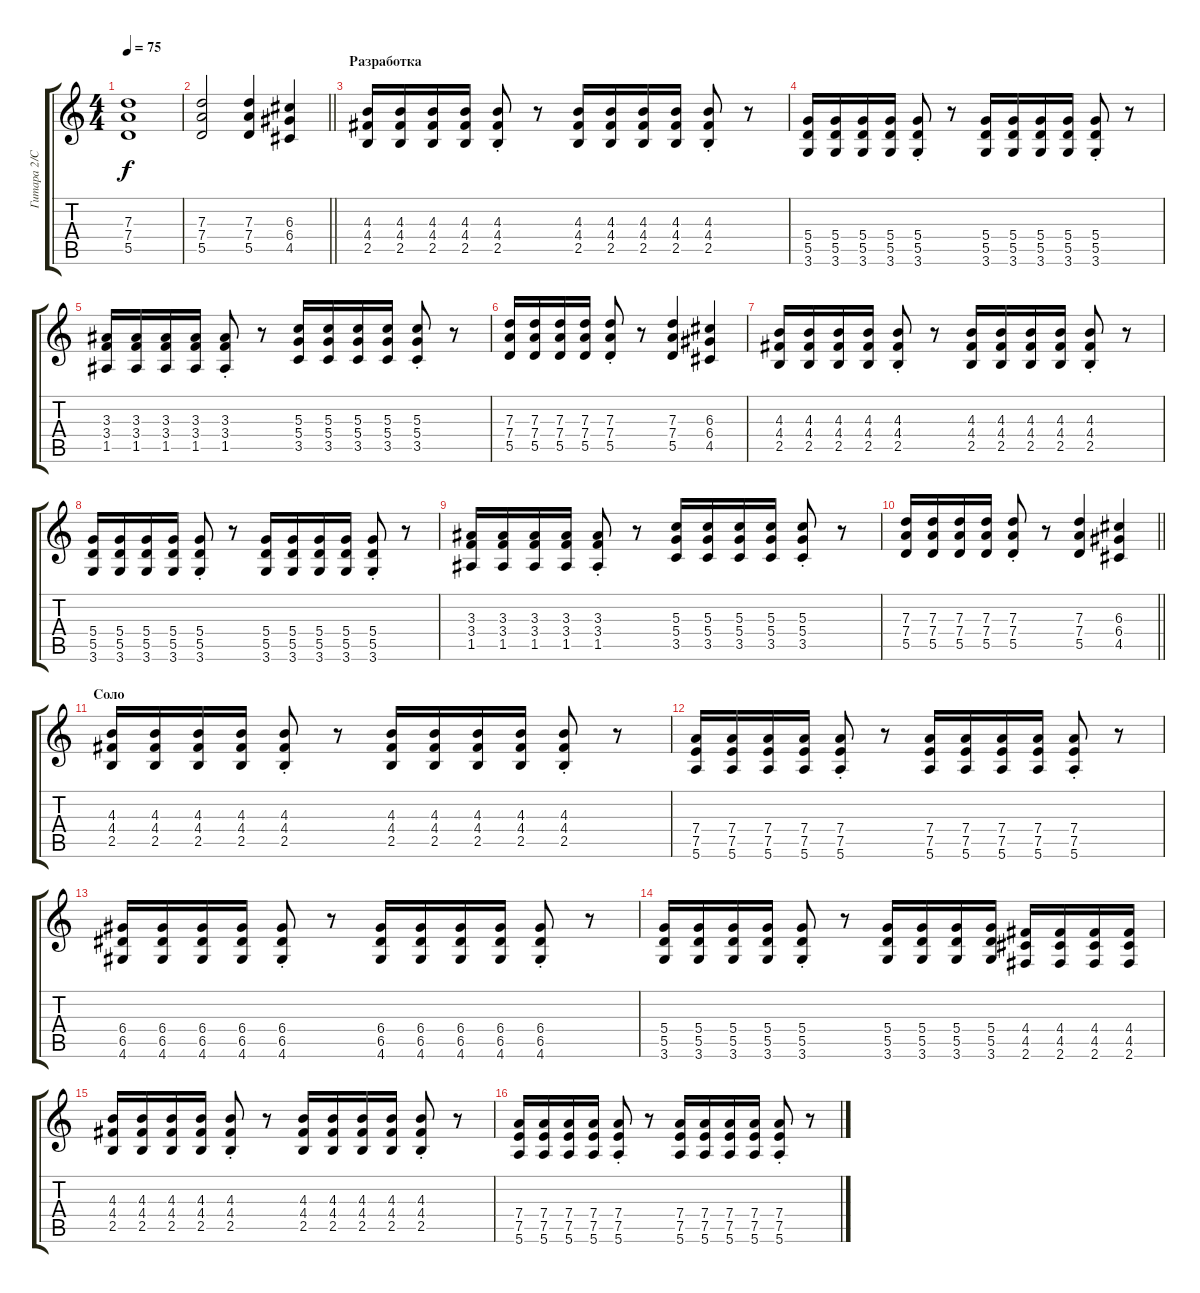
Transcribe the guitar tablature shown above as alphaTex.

\track ("Гитара 2/Ситар" "Гитара 2/С") {instrument acousticguitarsteel}
\staff {score tabs}
\tuning (E4 B3 G3 D3 A2 E2) {hide}
\ts (4 4)
\tempo 75
\clef g2
\ks c
(7.3 7.4 5.5).1{dy f} |
\barLineRight lightlight
(7.3 7.4 5.5).2 (7.3 7.4 5.5).4 (6.3 6.4 4.5).4 |
\section ("" "Разработка")
(4.3 4.4 2.5).16 (4.3 4.4 2.5).16 (4.3 4.4 2.5).16 (4.3 4.4 2.5).16 (4.3{st} 4.4{st} 2.5{st}).8 r.8 (4.3 4.4 2.5).16 (4.3 4.4 2.5).16 (4.3 4.4 2.5).16 (4.3 4.4 2.5).16 (4.3{st} 4.4{st} 2.5{st}).8 r.8 |
(5.4 5.5 3.6).16 (5.4 5.5 3.6).16 (5.4 5.5 3.6).16 (5.4 5.5 3.6).16 (5.4{st} 5.5{st} 3.6{st}).8 r.8 (5.4 5.5 3.6).16 (5.4 5.5 3.6).16 (5.4 5.5 3.6).16 (5.4 5.5 3.6).16 (5.4{st} 5.5{st} 3.6{st}).8 r.8 |
(3.3 3.4 1.5).16 (3.3 3.4 1.5).16 (3.3 3.4 1.5).16 (3.3 3.4 1.5).16 (3.3{st} 3.4{st} 1.5{st}).8 r.8 (5.3 5.4 3.5).16 (5.3 5.4 3.5).16 (5.3 5.4 3.5).16 (5.3 5.4 3.5).16 (5.3{st} 5.4{st} 3.5{st}).8 r.8 |
(7.3 7.4 5.5).16 (7.3 7.4 5.5).16 (7.3 7.4 5.5).16 (7.3 7.4 5.5).16 (7.3{st} 7.4{st} 5.5{st}).8 r.8 (7.3 7.4 5.5).4 (6.3 6.4 4.5).4 |
(4.3 4.4 2.5).16 (4.3 4.4 2.5).16 (4.3 4.4 2.5).16 (4.3 4.4 2.5).16 (4.3{st} 4.4{st} 2.5{st}).8 r.8 (4.3 4.4 2.5).16 (4.3 4.4 2.5).16 (4.3 4.4 2.5).16 (4.3 4.4 2.5).16 (4.3{st} 4.4{st} 2.5{st}).8 r.8 |
(5.4 5.5 3.6).16 (5.4 5.5 3.6).16 (5.4 5.5 3.6).16 (5.4 5.5 3.6).16 (5.4{st} 5.5{st} 3.6{st}).8 r.8 (5.4 5.5 3.6).16 (5.4 5.5 3.6).16 (5.4 5.5 3.6).16 (5.4 5.5 3.6).16 (5.4{st} 5.5{st} 3.6{st}).8 r.8 |
(3.3 3.4 1.5).16 (3.3 3.4 1.5).16 (3.3 3.4 1.5).16 (3.3 3.4 1.5).16 (3.3{st} 3.4{st} 1.5{st}).8 r.8 (5.3 5.4 3.5).16 (5.3 5.4 3.5).16 (5.3 5.4 3.5).16 (5.3 5.4 3.5).16 (5.3{st} 5.4{st} 3.5{st}).8 r.8 |
\barLineRight lightlight
(7.3 7.4 5.5).16 (7.3 7.4 5.5).16 (7.3 7.4 5.5).16 (7.3 7.4 5.5).16 (7.3{st} 7.4{st} 5.5{st}).8 r.8 (7.3 7.4 5.5).4 (6.3 6.4 4.5).4 |
\section ("" "Соло")
(4.3 4.4 2.5).16 (4.3 4.4 2.5).16 (4.3 4.4 2.5).16 (4.3 4.4 2.5).16 (4.3{st} 4.4{st} 2.5{st}).8 r.8 (4.3 4.4 2.5).16 (4.3 4.4 2.5).16 (4.3 4.4 2.5).16 (4.3 4.4 2.5).16 (4.3{st} 4.4{st} 2.5{st}).8 r.8 |
(7.4 7.5 5.6).16 (7.4 7.5 5.6).16 (7.4 7.5 5.6).16 (7.4 7.5 5.6).16 (7.4{st} 7.5{st} 5.6{st}).8 r.8 (7.4 7.5 5.6).16 (7.4 7.5 5.6).16 (7.4 7.5 5.6).16 (7.4 7.5 5.6).16 (7.4{st} 7.5{st} 5.6{st}).8 r.8 |
(6.4 6.5 4.6).16 (6.4 6.5 4.6).16 (6.4 6.5 4.6).16 (6.4 6.5 4.6).16 (6.4{st} 6.5{st} 4.6{st}).8 r.8 (6.4 6.5 4.6).16 (6.4 6.5 4.6).16 (6.4 6.5 4.6).16 (6.4 6.5 4.6).16 (6.4{st} 6.5{st} 4.6{st}).8 r.8 |
(5.4 5.5 3.6).16 (5.4 5.5 3.6).16 (5.4 5.5 3.6).16 (5.4 5.5 3.6).16 (5.4{st} 5.5{st} 3.6{st}).8 r.8 (5.4 5.5 3.6).16 (5.4 5.5 3.6).16 (5.4 5.5 3.6).16 (5.4 5.5 3.6).16 (4.4 4.5 2.6).16 (4.4 4.5 2.6).16 (4.4 4.5 2.6).16 (4.4 4.5 2.6).16 |
(4.3 4.4 2.5).16 (4.3 4.4 2.5).16 (4.3 4.4 2.5).16 (4.3 4.4 2.5).16 (4.3{st} 4.4{st} 2.5{st}).8 r.8 (4.3 4.4 2.5).16 (4.3 4.4 2.5).16 (4.3 4.4 2.5).16 (4.3 4.4 2.5).16 (4.3{st} 4.4{st} 2.5{st}).8 r.8 |
(7.4 7.5 5.6).16 (7.4 7.5 5.6).16 (7.4 7.5 5.6).16 (7.4 7.5 5.6).16 (7.4{st} 7.5{st} 5.6{st}).8 r.8 (7.4 7.5 5.6).16 (7.4 7.5 5.6).16 (7.4 7.5 5.6).16 (7.4 7.5 5.6).16 (7.4{st} 7.5{st} 5.6{st}).8 r.8
